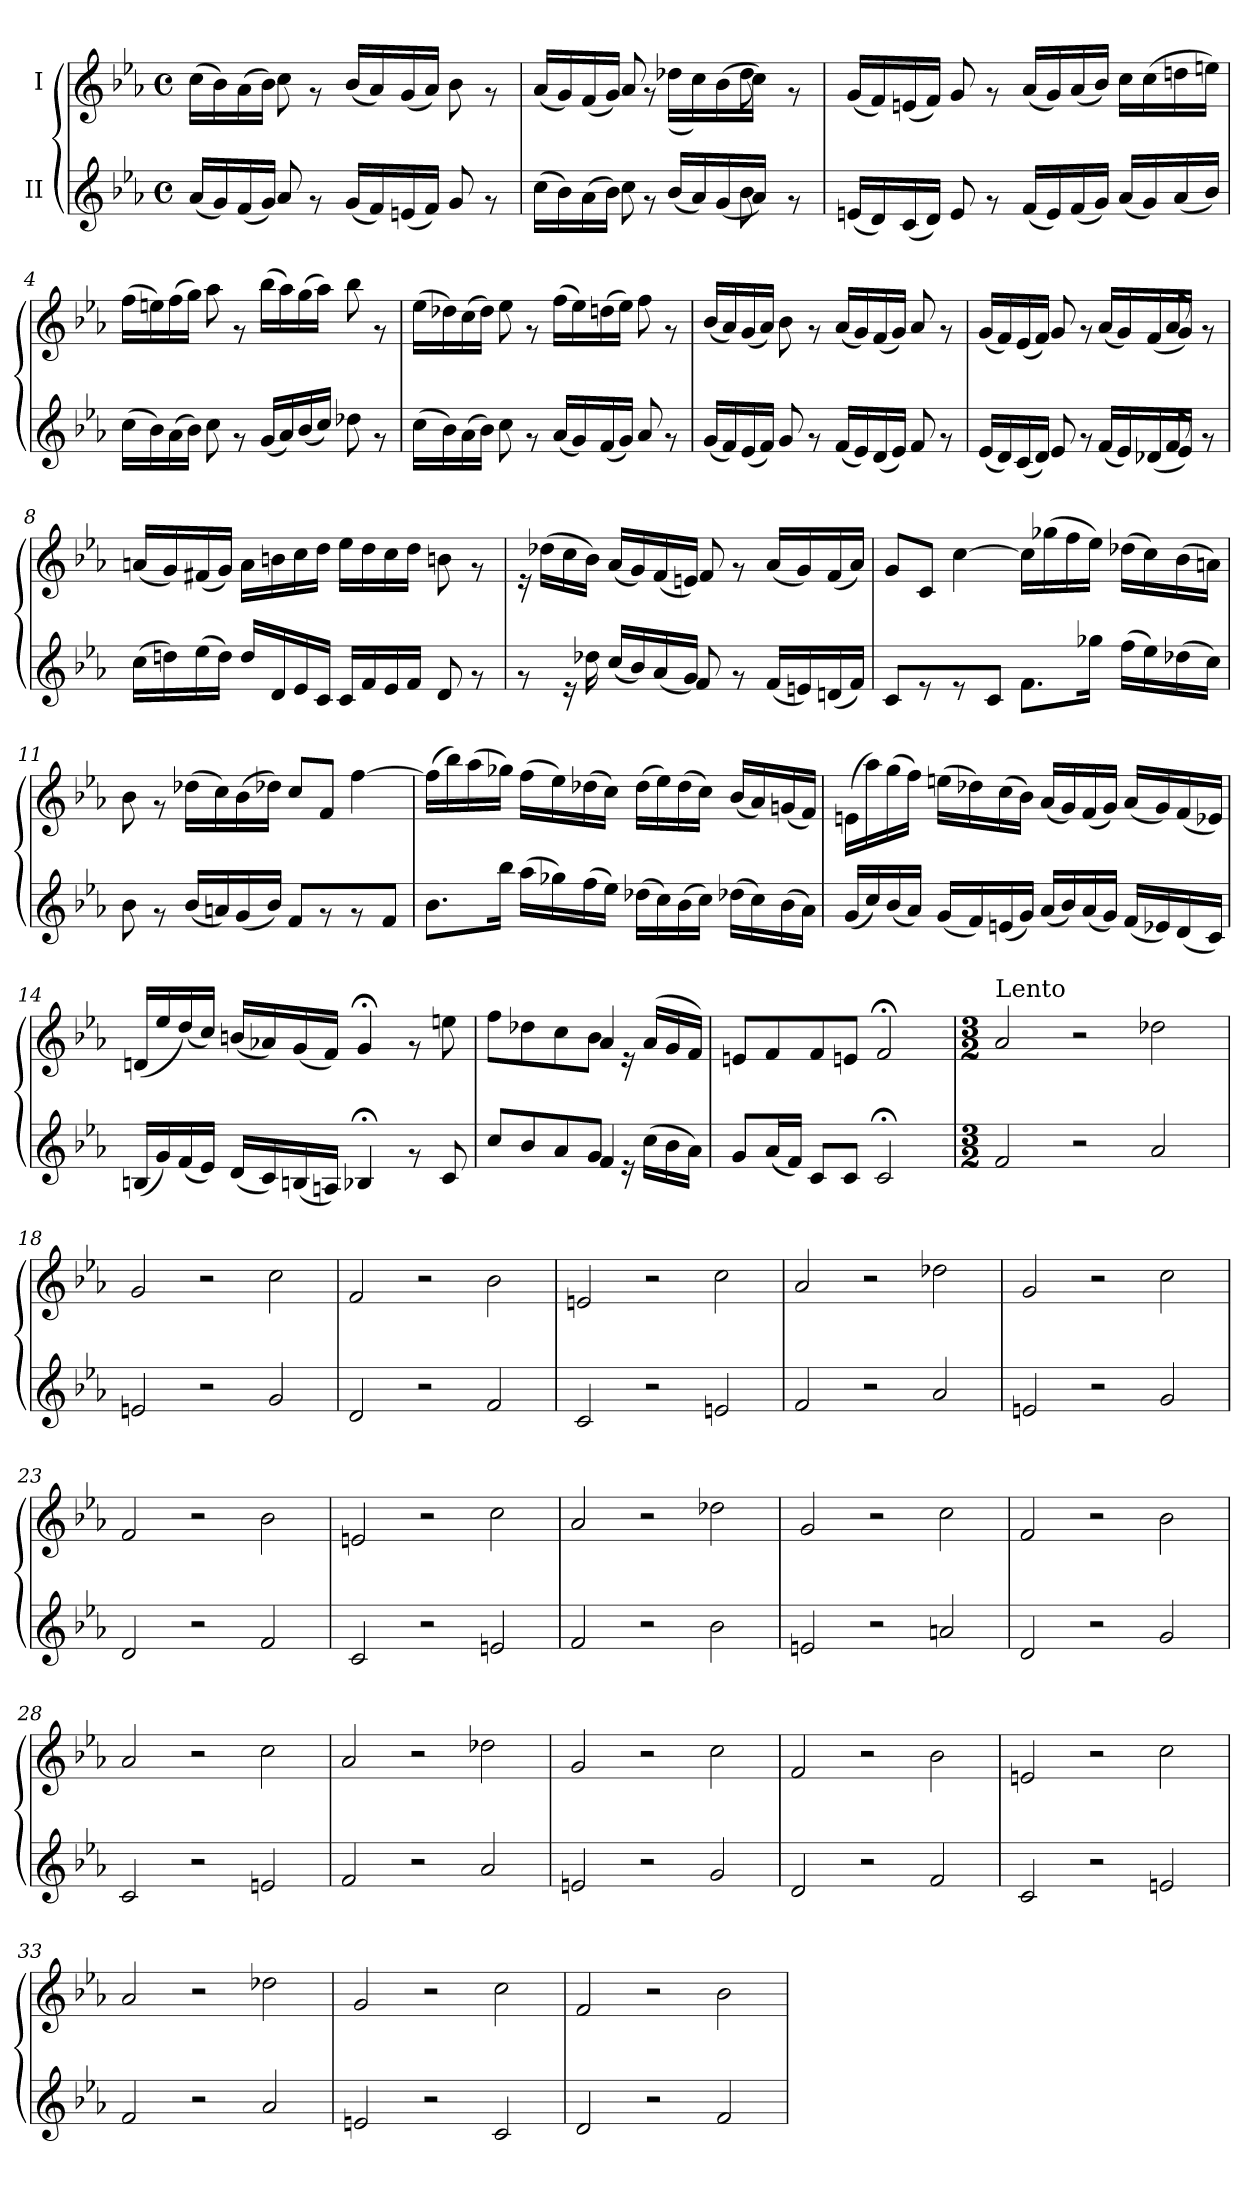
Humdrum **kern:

**kern	**kern
*part2	*part1
*staff2	*staff1
*I"II	*I"I
*clefG2	*clefG2
*k[b-e-a-]	*k[b-e-a-]
*E-:	*E-:
*M4/4	*M4/4
*met(c)	*met(c)
=1	=1
*^	*^
(<16a-/LL	8.ryy	(>16cc\LL	8.ryy
16g/)	.	16b-\)	.
(<16f/	.	(>16a-\	.
16g/JJ)	8a-/	16b-\JJ)	8cc\
8.ryy	.	8.ryy	.
.	8rf	.	8rf
(<16g/LL	2ryy	(<16b-/LL	2ryy
16f/)	.	16a-/)	.
(<16en/	.	(<16g/	.
16f/JJ)	.	16a-/JJ)	.
8g/	.	8b-\	.
8rf	.	8rf	.
=2	=2	=2	=2
(>16cc\LL	8.ryy	(<16a-/LL	8.ryy
16b-\)	.	16g/)	.
(>16a-\	.	(<16f/	.
16b-\JJ)	8cc\	16g/JJ)	8a-/
8rf	.	8rf	.
.	(<16b-/LL	.	(>16dd-X\LL
8ryy	16a-/)	8ryy	16cc\)
.	(<16g/	.	(>16b-\
8b-\	16a-/JJ)	8dd-\	16cc\JJ)
.	8.ryy	.	8.ryy
8rf	.	8rf	.
*v	*v	*	*
*	*v	*v
=3	=3
(<16en/LL	(<16g/LL
16d/)	16f/)
(<16c/	(<16en/
16d/JJ)	16f/JJ)
8e/	8g/
8rf	8rf
(<16f/LL	(<16a-/LL
16e/)	16g/)
(<16f/	(<16a-/
16g/JJ)	16b-/JJ)
(<16a-/LL	16cc\LL
16g/)	(>16cc\
(<16a-/	16ddni\
16b-/JJ)	16een\JJ)
!!LO:LB:g=z
=4	=4
(>16cc\LL	(>16ff\LL
16b-\)	16een\)
(>16a-\	(>16ff\
16b-\JJ)	16gg\JJ)
8cc\	8aa-\
8rf	8rf
(<16g/LL	(>16bb-\LL
16a-/)	16aa-\)
(<16b-/	(>16gg\
16cc/JJ)	16aa-\JJ)
8dd-X\	8bb-\
8rf	8rf
=5	=5
(>16cc\LL	(>16ee-\LL
16b-\)	16dd-X\)
(>16a-\	(>16cc\
16b-\JJ)	16dd-\JJ)
8cc\	8ee-\
8rf	8rf
(<16a-/LL	(>16ff\LL
16g/)	16ee-\)
(<16f/	(>16ddn\
16g/JJ)	16ee-\JJ)
8a-/	8ff\
8rf	8rf
=6	=6
(<16g/LL	(<16b-/LL
16f/)	16a-/)
(<16e-/	(<16g/
16f/JJ)	16a-/JJ)
8g/	8b-\
8rf	8rf
(<16f/LL	(<16a-/LL
16e-/)	16g/)
(<16d/	(<16f/
16e-/JJ)	16g/JJ)
8f/	8a-/
8rf	8rf
!!LO:LB:g=z
=7	=7
*^	*^
(<16e-/LL	8.ryy	(<16g/LL	8.ryy
16d/)	.	16f/)	.
(<16c/	.	(<16e-/	.
16d/JJ)	8e-/	16f/JJ)	8g/
8rf	.	8rf	.
.	(<16f/LL	.	(<16a-/LL
8ryy	16e-/)	8ryy	16g/)
.	(<16d-X/	.	(<16f/
8f/	16e-/JJ)	8a-/	16g/JJ)
.	8.ryy	.	8.ryy
8rf	.	8rf	.
*v	*v	*	*
*	*v	*v
=8	=8
(>16cc\LL	(<16an/LL
16ddni\)	16g/)
(>16ee-\	(<16f#X/
16dd\JJ)	16g/JJ)
16dd/LL	16a\LL
16d/	16bn\
16e-/	16cc\
16c/JJ	16dd\JJ
16c/LL	16ee-\LL
16f/	16dd\
16e-/	16cc\
16f/JJ	16dd\JJ
8d/	8bn\
8rf	8rf
=9	=9
*^	*^
8rf	4..ryy	16re	4..ryy
.	.	(>16dd-X\LL	.
16re	.	16cc\	.
16dd-X\	.	16b-\JJ)	.
(<16cc/LL	.	(<16a-/LL	.
16b-/)	.	16g/)	.
(<16a-/	.	(<16f/	.
16g/JJ)	8f/	16en/JJ)	8f/
8.ryy	.	8.ryy	.
.	8rf	.	8rf
(<16f/LL	4ryy	(<16a-/LL	4ryy
16en/)	.	16g/)	.
(<16dni/	.	(<16f/	.
16f/JJ)	.	16a-/JJ)	.
*v	*v	*	*
*	*v	*v
!!LO:LB:g=z
=10	=10
8c/L	8g/L
8rd	8c/J
8rd	[>4cc\
8c/J	.
8.f\L	16cc\LL]
.	(>16gg-X\
.	16ff\
16gg-X\Jk	16ee-\JJ)
(>16ff\LL	(>16dd-X\LL
16ee-\)	16cc\)
(>16dd-X\	(>16b-\
16cc\JJ)	16an\JJ)
=11	=11
8b-\	8b-\
8rf	8rf
(<16b-/LL	(>16dd-X\LL
16an/)	16cc\)
(<16g/	(>16b-\
16b-/JJ)	16dd-X\JJ)
8f/L	8cc/L
8rf	8f/J
8rf	[>4ff\
8f/J	.
=12	=12
8.b-\L	(>16ff\LL]
.	16bb-\)
.	(>16aa-\
16bb-\Jk	16gg-X\JJ)
(>16aa-\LL	(>16ff\LL
16gg-X\)	16ee-\)
(>16ff\	(>16dd-X\
16ee-\JJ)	16cc\JJ)
(>16dd-X\LL	(>16dd-\LL
16cc\)	16ee-\)
(>16b-\	(>16dd-\
16cc\JJ)	16cc\JJ)
(>16dd-X\LL	(<16b-/LL
16cc\)	16a-/)
(>16b-\	(<16gni/
16a-\JJ)	16f/JJ)
!!LO:LB:g=z
=13	=13
(<16g/LL	(>16en\LL
16cc/)	16aa-\)
(<16b-/	(>16gg\
16a-/JJ)	16ff\JJ)
(<16g/LL	(>16een\LL
16f/)	16dd-X\)
(<16en/	(>16cc\
16g/JJ)	16b-\JJ)
(<16a-/LL	(<16a-/LL
16b-i/)	16g/)
(<16a-/	(<16f/
16g/JJ)	16g/JJ)
(<16f/LL	(<16a-/LL
16e-X/)	16g/)
(<16d/	(<16f/
16c/JJ)	16e-X/JJ)
=14	=14
(<16Bn/LL	(<16dni/LL
16g/)	16ee-/
(<16f/	(<16dd/)
16e-/JJ)	16cc/JJ)
(<16d/LL	(<16bn/LL
16c/)	16a-X/)
(<16Bn/	(<16g/
16An/JJ)	16f/JJ)
4B-X;/	4g;/
8rf	8rf
8c/	8een\
=15	=15
*^	*^
8cc/L	4.ryy	8ff\L	4.ryy
8b-/	.	8dd-X\	.
8a-/	.	8cc\	.
8g/J	4f/	8b-\J	4a-/
16re	.	16re	.
(>16cc\LL	.	(<16a-/LL	.
16b-\	8ryy	16g/	8ryy
16a-\JJ)	.	16f/JJ)	.
*v	*v	*	*
*	*v	*v
=16	=16
8g/L	8en/L
(<16a-/L	8f/
16f/JJ)	.
8c/L	8f/
8c/J	8en/J
2c;/	2f;/
!!LO:PB:g=z
=17!	=17!
*M3/2	*M3/2
!	!LO:TX:a:t=Lento
2f/	2a-/
2r	2r
2a-/	2dd-X\
=18	=18
2en/	2g/
2r	2r
2g/	2cc\
=19	=19
2d/	2f/
2r	2r
2f/	2b-\
=20	=20
2c/	2en/
2r	2r
2en/	2cc\
=21	=21
2f/	2a-/
2r	2r
2a-/	2dd-X\
=22	=22
2en/	2g/
2r	2r
2g/	2cc\
=23	=23
2d/	2f/
2r	2r
2f/	2b-\
=24	=24
2c/	2en/
2r	2r
2en/	2cc\
!!LO:LB:g=z
=25	=25
2f/	2a-/
2r	2r
2b-\	2dd-X\
=26	=26
2en/	2g/
2r	2r
2an/	2cc\
=27	=27
2d/	2f/
2r	2r
2g/	2b-\
=28	=28
2c/	2a-/
2r	2r
2en/	2cc\
=29	=29
2f/	2a-/
2r	2r
2a-/	2dd-X\
=30	=30
2en/	2g/
2r	2r
2g/	2cc\
=31	=31
2d/	2f/
2r	2r
2f/	2b-\
=32	=32
2c/	2en/
2r	2r
2en/	2cc\
!!LO:LB:g=z
=33	=33
2f/	2a-/
2r	2r
2a-/	2dd-X\
=34	=34
2en/	2g/
2r	2r
2c/	2cc\
=35	=35
2d/	2f/
2r	2r
2f/	2b-\
=	=
*-	*-
